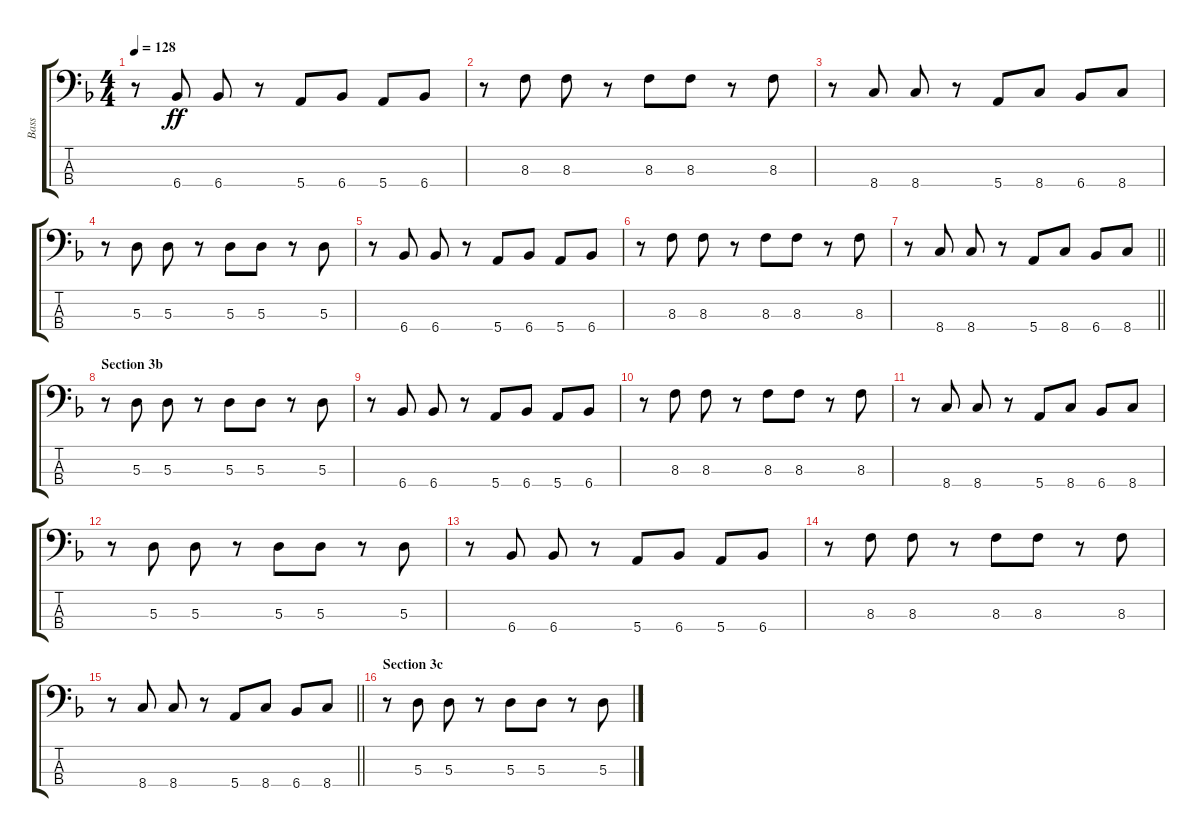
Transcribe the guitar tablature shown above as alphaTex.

\track ("Bass" "Bass") {instrument electricbassfinger}
\staff {score tabs}
\tuning (G2 D2 A1 E1) {hide}
\ts (4 4)
\tempo 128
\clef f4
\ks f
r.8{dy ff} 6.4.8 6.4.8 r.8 5.4.8 6.4.8 5.4.8 6.4.8 |
r.8 8.3.8 8.3.8 r.8 8.3.8 8.3.8 r.8 8.3.8 |
r.8 8.4.8 8.4.8 r.8 5.4.8 8.4.8 6.4.8 8.4.8 |
r.8 5.3.8 5.3.8 r.8 5.3.8 5.3.8 r.8 5.3.8 |
r.8 6.4.8 6.4.8 r.8 5.4.8 6.4.8 5.4.8 6.4.8 |
r.8 8.3.8 8.3.8 r.8 8.3.8 8.3.8 r.8 8.3.8 |
\barLineRight lightlight
r.8 8.4.8 8.4.8 r.8 5.4.8 8.4.8 6.4.8 8.4.8 |
\section ("" "Section 3b")
r.8 5.3.8 5.3.8 r.8 5.3.8 5.3.8 r.8 5.3.8 |
r.8 6.4.8 6.4.8 r.8 5.4.8 6.4.8 5.4.8 6.4.8 |
r.8 8.3.8 8.3.8 r.8 8.3.8 8.3.8 r.8 8.3.8 |
r.8 8.4.8 8.4.8 r.8 5.4.8 8.4.8 6.4.8 8.4.8 |
r.8 5.3.8 5.3.8 r.8 5.3.8 5.3.8 r.8 5.3.8 |
r.8 6.4.8 6.4.8 r.8 5.4.8 6.4.8 5.4.8 6.4.8 |
r.8 8.3.8 8.3.8 r.8 8.3.8 8.3.8 r.8 8.3.8 |
\barLineRight lightlight
r.8 8.4.8 8.4.8 r.8 5.4.8 8.4.8 6.4.8 8.4.8 |
\section ("" "Section 3c")
r.8 5.3.8 5.3.8 r.8 5.3.8 5.3.8 r.8 5.3.8
